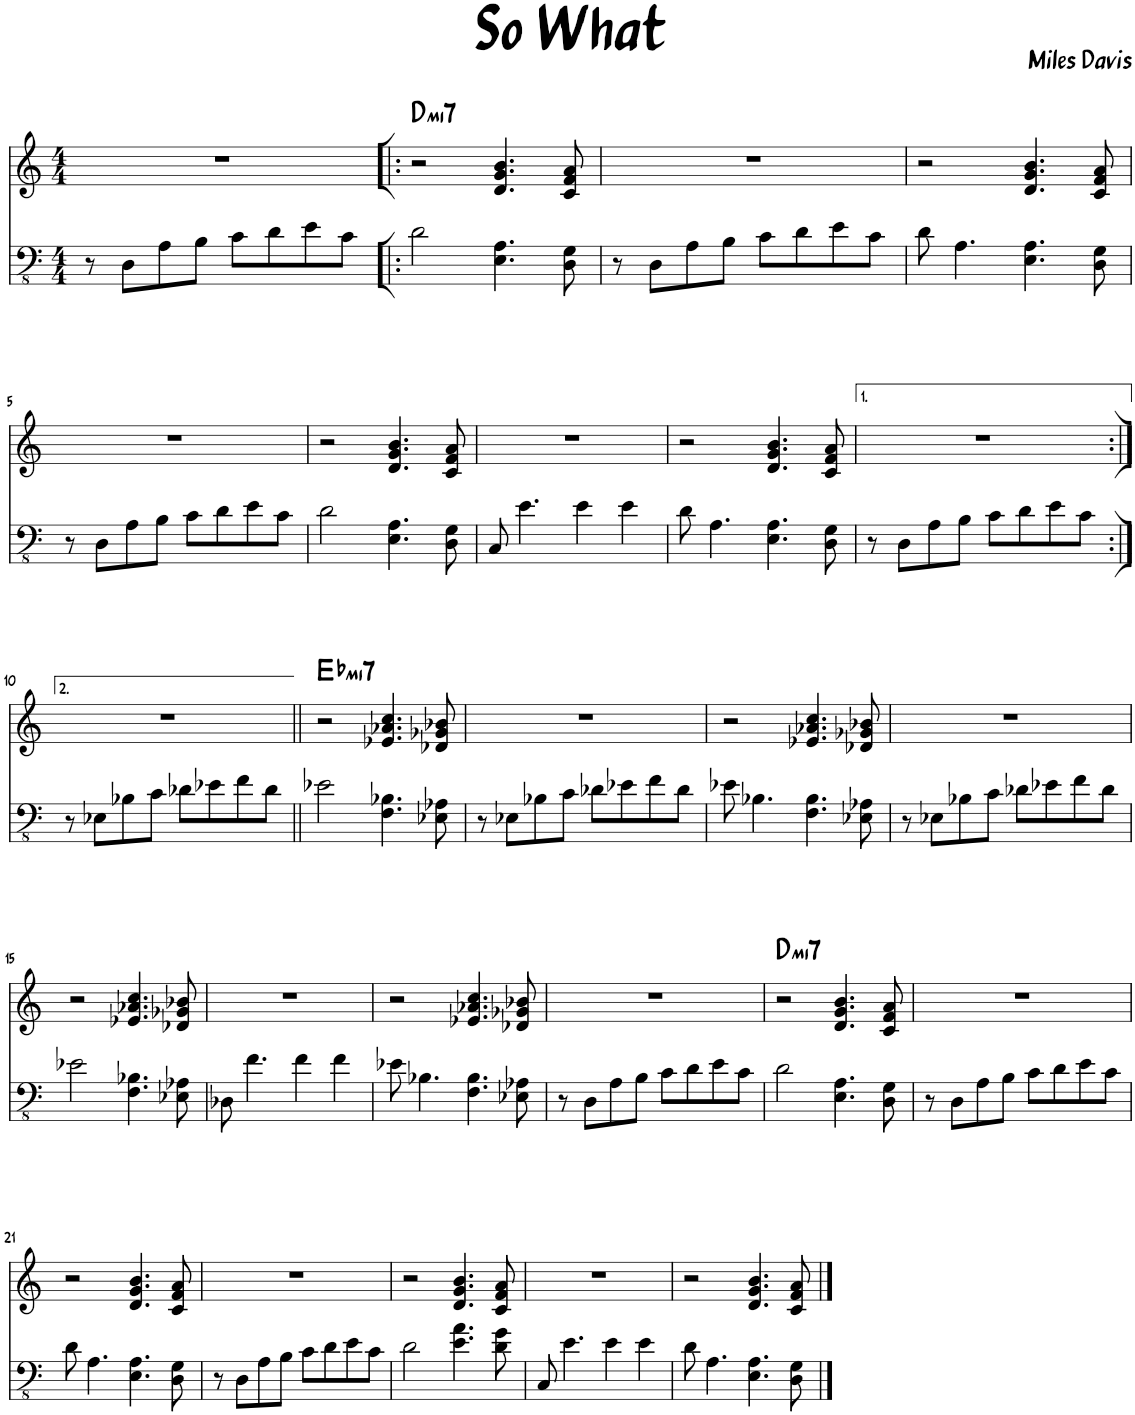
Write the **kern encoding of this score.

**kern	**kern	**harte
*part2	*part1	*part1
*staff2	*staff1	*
*I"Bass	*I"Piano	*
*	*I'Pno	*
*clefFv4	*clefG2	*
*k[]	*k[]	*
*M4/4	*M4/4	*
=1	=1	=1
8r	1r	.
8DD\L	.	.
8AA\	.	.
8BB\J	.	.
8C\L	.	.
8D\	.	.
8E\	.	.
8C\J	.	.
=2!|:	=2!|:	=2!|:
!	!	!LO:H:kt=mi7
2D\	2r	D:min7
4.EE\ 4.AA\	4.d/ 4.g/ 4.b/	.
8DD\ 8GG\	8c/ 8f/ 8a/	.
=3	=3	=3
8r	1r	.
8DD\L	.	.
8AA\	.	.
8BB\J	.	.
8C\L	.	.
8D\	.	.
8E\	.	.
8C\J	.	.
=4	=4	=4
8D\	2r	.
4.AA\	.	.
4.EE\ 4.AA\	4.d/ 4.g/ 4.b/	.
8DD\ 8GG\	8c/ 8f/ 8a/	.
!!LO:LB:g=z
=5	=5	=5
8r	1r	.
8DD\L	.	.
8AA\	.	.
8BB\J	.	.
8C\L	.	.
8D\	.	.
8E\	.	.
8C\J	.	.
=6	=6	=6
2D\	2r	.
4.EE\ 4.AA\	4.d/ 4.g/ 4.b/	.
8DD\ 8GG\	8c/ 8f/ 8a/	.
=7	=7	=7
8CC/	1r	.
4.E\	.	.
4E\	.	.
4E\	.	.
=8	=8	=8
8D\	2r	.
4.AA\	.	.
4.EE\ 4.AA\	4.d/ 4.g/ 4.b/	.
8DD\ 8GG\	8c/ 8f/ 8a/	.
=9	=9	=9
8r	1r	.
8DD\L	.	.
8AA\	.	.
8BB\J	.	.
8C\L	.	.
8D\	.	.
8E\	.	.
8C\J	.	.
!!LO:LB:g=z
=10:|!	=10:|!	=10:|!
8r	1r	.
8EE-X\L	.	.
8BB-X\	.	.
8C\J	.	.
8D-X\L	.	.
8E-X\	.	.
8F\	.	.
8D-\J	.	.
=11||	=11||	=11||
!	!	!LO:H:kt=mi7
2E-X\	2r	Eb:min7
4.FF\ 4.BB-X\	4.e-X/ 4.a-X/ 4.cc/	.
8EE-X\ 8AA-X\	8d-X/ 8g-X/ 8b-X/	.
=12	=12	=12
8r	1r	.
8EE-X\L	.	.
8BB-X\	.	.
8C\J	.	.
8D-X\L	.	.
8E-X\	.	.
8F\	.	.
8D-\J	.	.
=13	=13	=13
8E-X\	2r	.
4.BB-X\	.	.
4.FF\ 4.BB-\	4.e-X/ 4.a-X/ 4.cc/	.
8EE-X\ 8AA-X\	8d-X/ 8g-X/ 8b-X/	.
=14	=14	=14
8r	1r	.
8EE-X\L	.	.
8BB-X\	.	.
8C\J	.	.
8D-X\L	.	.
8E-X\	.	.
8F\	.	.
8D-\J	.	.
!!LO:LB:g=z
=15	=15	=15
2E-X\	2r	.
4.FF\ 4.BB-X\	4.e-X/ 4.a-X/ 4.cc/	.
8EE-X\ 8AA-X\	8d-X/ 8g-X/ 8b-X/	.
=16	=16	=16
8DD-X\	1r	.
4.F\	.	.
4F\	.	.
4F\	.	.
=17	=17	=17
8E-X\	2r	.
4.BB-X\	.	.
4.FF\ 4.BB-\	4.e-X/ 4.a-X/ 4.cc/	.
8EE-X\ 8AA-X\	8d-X/ 8g-X/ 8b-X/	.
=18	=18	=18
8r	1r	.
8DD\L	.	.
8AA\	.	.
8BB\J	.	.
8C\L	.	.
8D\	.	.
8E\	.	.
8C\J	.	.
=19	=19	=19
!	!	!LO:H:kt=mi7
2D\	2r	D:min7
4.EE\ 4.AA\	4.d/ 4.g/ 4.b/	.
8DD\ 8GG\	8c/ 8f/ 8a/	.
=20	=20	=20
8r	1r	.
8DD\L	.	.
8AA\	.	.
8BB\J	.	.
8C\L	.	.
8D\	.	.
8E\	.	.
8C\J	.	.
!!LO:LB:g=z
=21	=21	=21
8D\	2r	.
4.AA\	.	.
4.EE\ 4.AA\	4.d/ 4.g/ 4.b/	.
8DD\ 8GG\	8c/ 8f/ 8a/	.
=22	=22	=22
8r	1r	.
8DD\L	.	.
8AA\	.	.
8BB\J	.	.
8C\L	.	.
8D\	.	.
8E\	.	.
8C\J	.	.
=23	=23	=23
2D\	2r	.
4.E\ 4.A\	4.d/ 4.g/ 4.b/	.
8D\ 8G\	8c/ 8f/ 8a/	.
=24	=24	=24
8CC/	1r	.
4.E\	.	.
4E\	.	.
4E\	.	.
=25	=25	=25
8D\	2r	.
4.AA\	.	.
4.EE\ 4.AA\	4.d/ 4.g/ 4.b/	.
8DD\ 8GG\	8c/ 8f/ 8a/	.
==	==	==
*-	*-	*-
